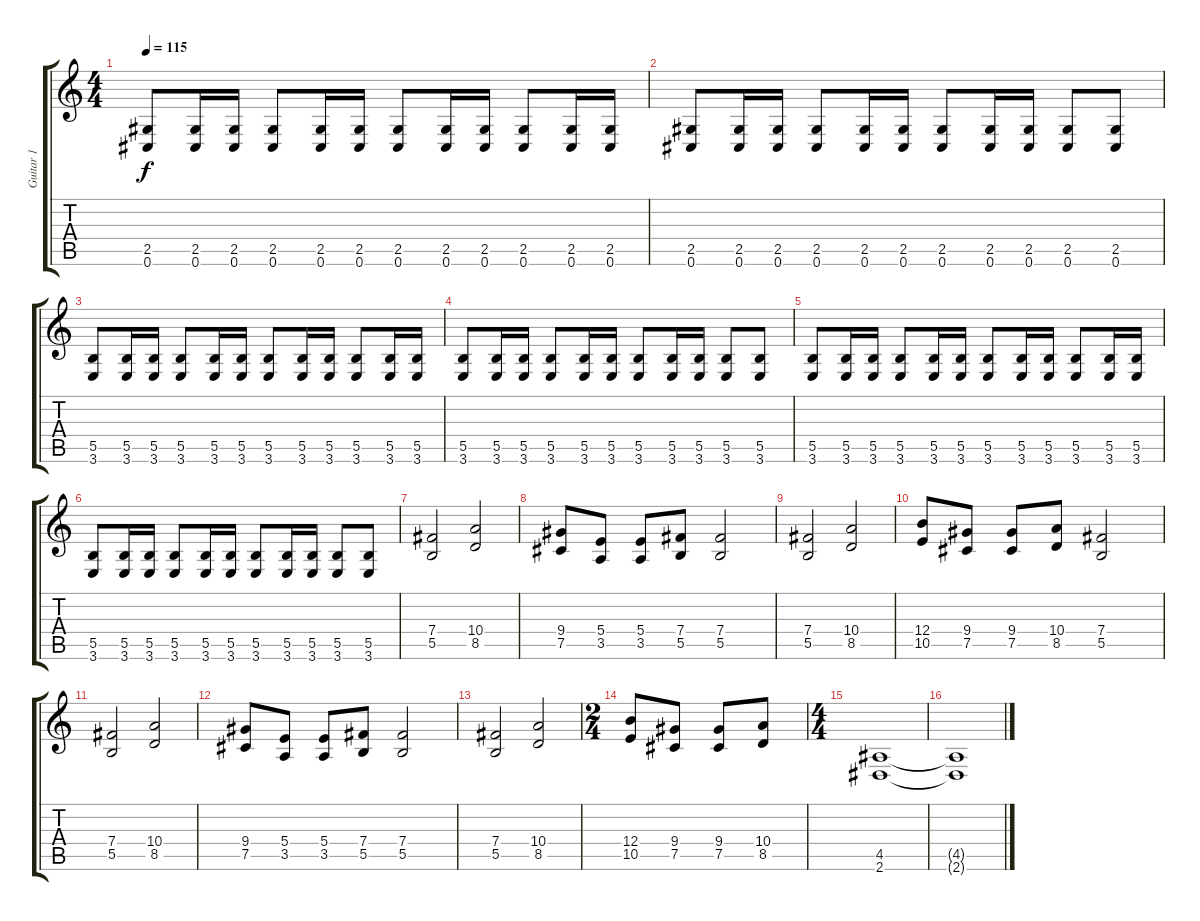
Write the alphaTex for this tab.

\track ("Guitar 1" "Guitar 1") {instrument distortionguitar}
\staff {score tabs}
\tuning (Db4 Ab3 E3 B2 Gb2 Db2) {hide}
\ts (4 4)
\tempo 115
\clef g2
\ks c
(2.5 0.6).8{dy f} (2.5 0.6).16 (2.5 0.6).16 (2.5 0.6).8 (2.5 0.6).16 (2.5 0.6).16 (2.5 0.6).8 (2.5 0.6).16 (2.5 0.6).16 (2.5 0.6).8 (2.5 0.6).16 (2.5 0.6).16 |
(2.5 0.6).8 (2.5 0.6).16 (2.5 0.6).16 (2.5 0.6).8 (2.5 0.6).16 (2.5 0.6).16 (2.5 0.6).8 (2.5 0.6).16 (2.5 0.6).16 (2.5 0.6).8 (2.5 0.6).8 |
(5.5 3.6).8 (5.5 3.6).16 (5.5 3.6).16 (5.5 3.6).8 (5.5 3.6).16 (5.5 3.6).16 (5.5 3.6).8 (5.5 3.6).16 (5.5 3.6).16 (5.5 3.6).8 (5.5 3.6).16 (5.5 3.6).16 |
(5.5 3.6).8 (5.5 3.6).16 (5.5 3.6).16 (5.5 3.6).8 (5.5 3.6).16 (5.5 3.6).16 (5.5 3.6).8 (5.5 3.6).16 (5.5 3.6).16 (5.5 3.6).8 (5.5 3.6).8 |
(5.5 3.6).8 (5.5 3.6).16 (5.5 3.6).16 (5.5 3.6).8 (5.5 3.6).16 (5.5 3.6).16 (5.5 3.6).8 (5.5 3.6).16 (5.5 3.6).16 (5.5 3.6).8 (5.5 3.6).16 (5.5 3.6).16 |
(5.5 3.6).8 (5.5 3.6).16 (5.5 3.6).16 (5.5 3.6).8 (5.5 3.6).16 (5.5 3.6).16 (5.5 3.6).8 (5.5 3.6).16 (5.5 3.6).16 (5.5 3.6).8 (5.5 3.6).8 |
(7.4 5.5).2{volume 12} (10.4 8.5).2 |
(9.4 7.5).8 (5.4 3.5).8 (5.4 3.5).8 (7.4 5.5).8 (7.4 5.5).2 |
(7.4 5.5).2 (10.4 8.5).2 |
(12.4 10.5).8 (9.4 7.5).8 (9.4 7.5).8 (10.4 8.5).8 (7.4 5.5).2 |
(7.4 5.5).2 (10.4 8.5).2 |
(9.4 7.5).8 (5.4 3.5).8 (5.4 3.5).8 (7.4 5.5).8 (7.4 5.5).2 |
(7.4 5.5).2 (10.4 8.5).2 |
\ts (2 4)
(12.4 10.5).8 (9.4 7.5).8 (9.4 7.5).8 (10.4 8.5).8 |
\ts (4 4)
(4.5 2.6).1{volume 16} |
(4.5{t} 2.6{t}).1
